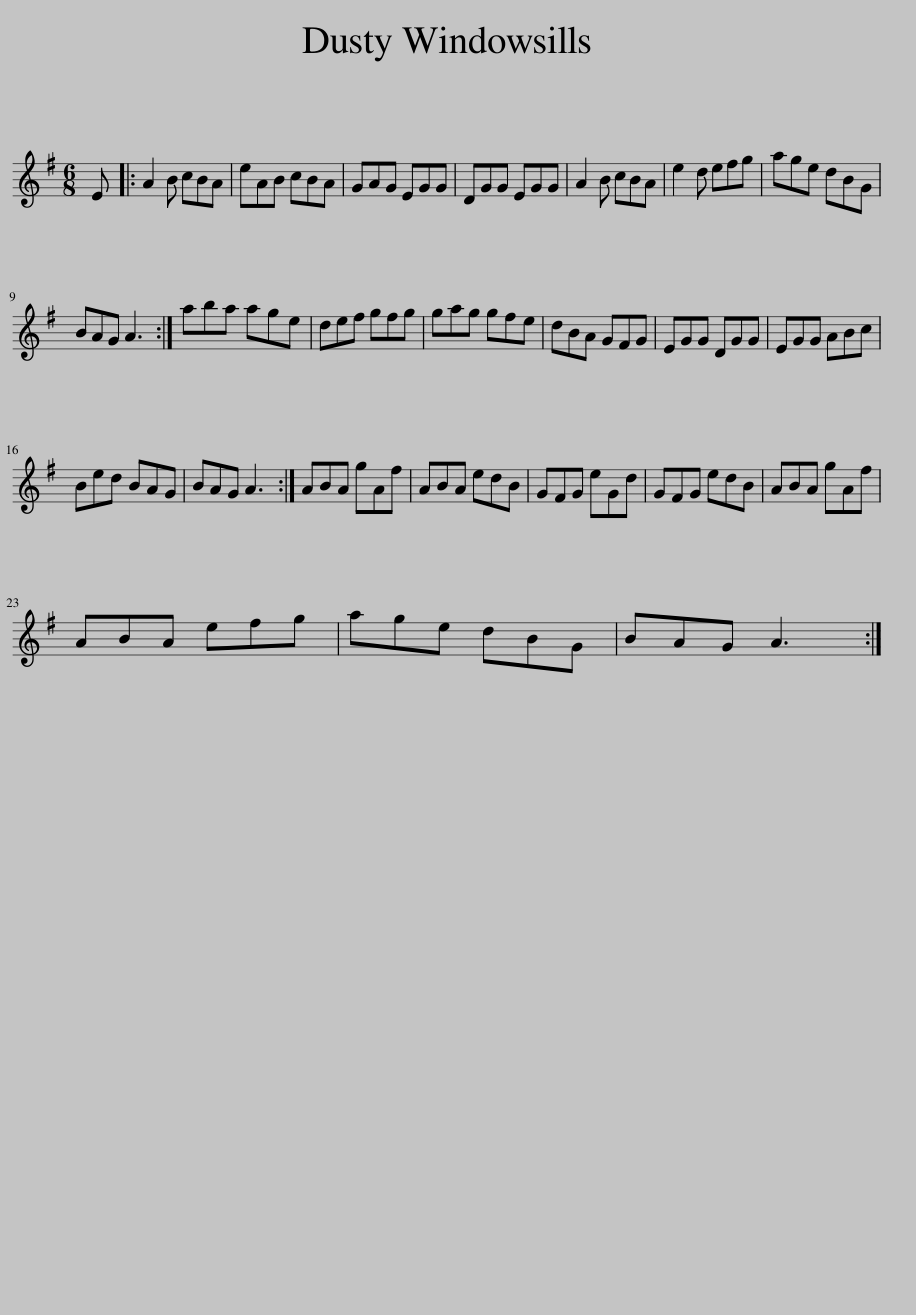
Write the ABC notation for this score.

X:1
L:1/8
M:6/8
I:linebreak $
K:G
V:1 treble
V:1
 E |: A2 B cBA | eAB cBA | GAG EGG | DGG EGG | %5
 A2 B cBA | e2 d efg | age dBG |$ BAG A3 :| aba age | %10
 def gfg | gag gfe | dBA GFG | EGG DGG | EGG ABc |$ %15
 Bed BAG | BAG A3 :| ABA gAf | ABA edB | GFG eGd | %20
 GFG edB | ABA gAf |$ ABA efg | age dBG | BAG A3 :| %25
